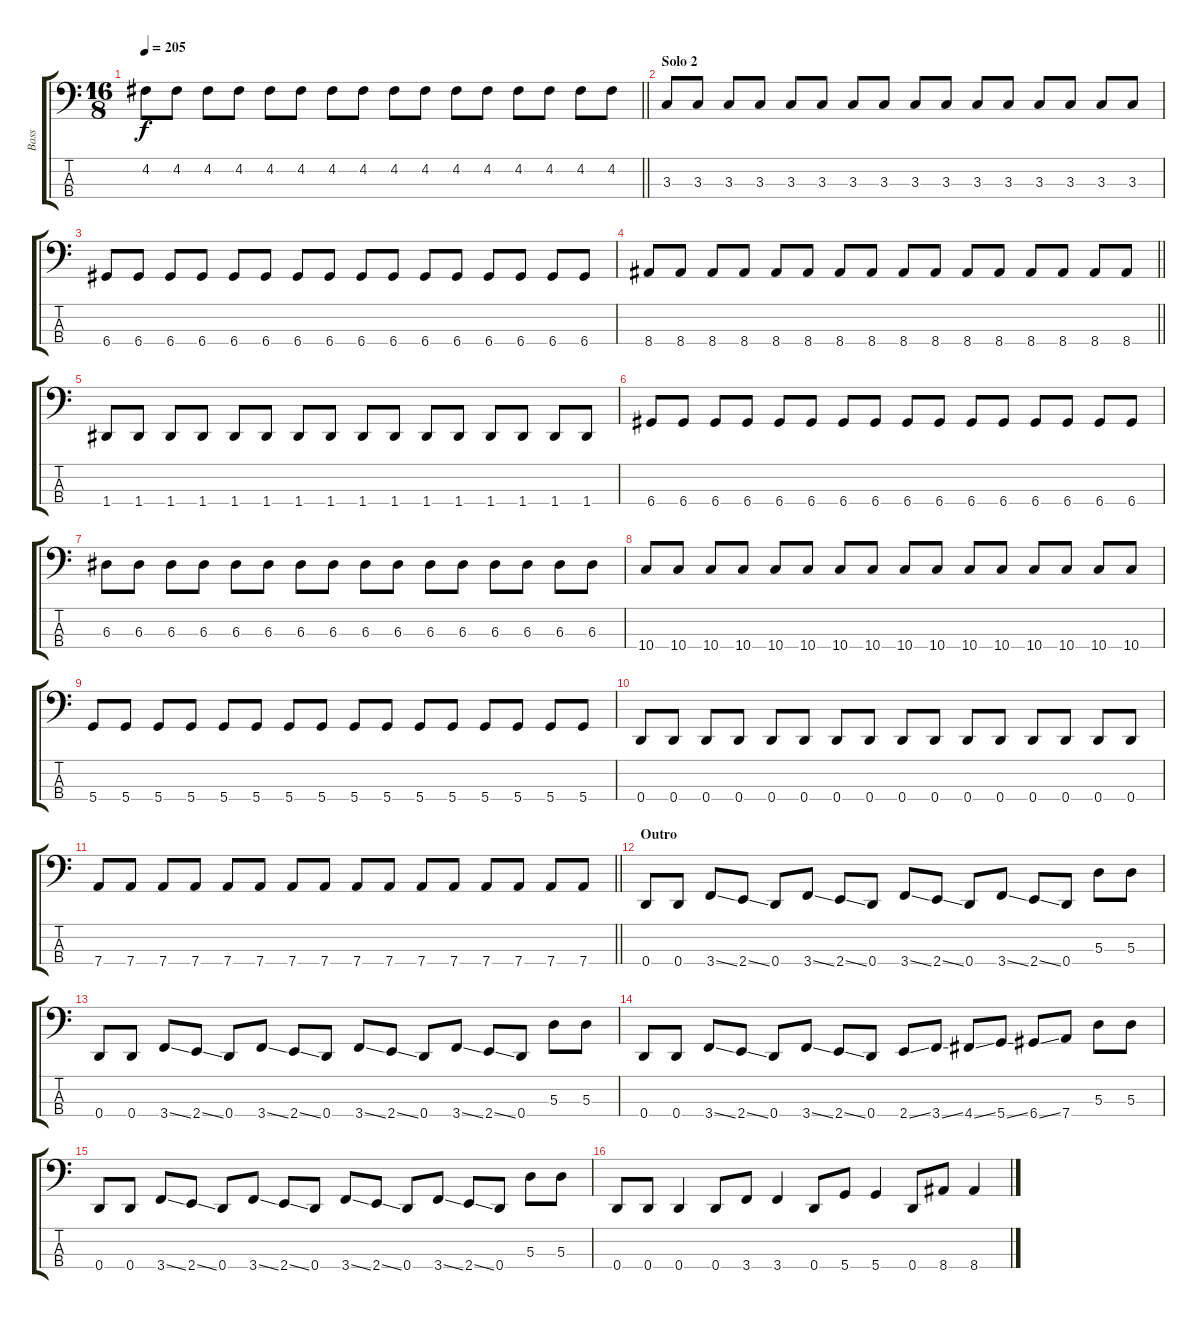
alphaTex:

\track ("Bass" "Bass") {instrument electricbassfinger}
\staff {score tabs}
\tuning (G2 D2 A1 D1) {hide}
\ts (16 8)
\tempo 205
\clef f4
\barLineRight lightlight
\ks c
4.2.8{dy f} 4.2.8 4.2.8 4.2.8 4.2.8 4.2.8 4.2.8 4.2.8 4.2.8 4.2.8 4.2.8 4.2.8 4.2.8 4.2.8 4.2.8 4.2.8 |
\section ("" "Solo 2")
3.3.8 3.3.8 3.3.8 3.3.8 3.3.8 3.3.8 3.3.8 3.3.8 3.3.8 3.3.8 3.3.8 3.3.8 3.3.8 3.3.8 3.3.8 3.3.8 |
6.4.8 6.4.8 6.4.8 6.4.8 6.4.8 6.4.8 6.4.8 6.4.8 6.4.8 6.4.8 6.4.8 6.4.8 6.4.8 6.4.8 6.4.8 6.4.8 |
\barLineRight lightlight
8.4.8 8.4.8 8.4.8 8.4.8 8.4.8 8.4.8 8.4.8 8.4.8 8.4.8 8.4.8 8.4.8 8.4.8 8.4.8 8.4.8 8.4.8 8.4.8 |
1.4.8 1.4.8 1.4.8 1.4.8 1.4.8 1.4.8 1.4.8 1.4.8 1.4.8 1.4.8 1.4.8 1.4.8 1.4.8 1.4.8 1.4.8 1.4.8 |
6.4.8 6.4.8 6.4.8 6.4.8 6.4.8 6.4.8 6.4.8 6.4.8 6.4.8 6.4.8 6.4.8 6.4.8 6.4.8 6.4.8 6.4.8 6.4.8 |
6.3.8 6.3.8 6.3.8 6.3.8 6.3.8 6.3.8 6.3.8 6.3.8 6.3.8 6.3.8 6.3.8 6.3.8 6.3.8 6.3.8 6.3.8 6.3.8 |
10.4.8 10.4.8 10.4.8 10.4.8 10.4.8 10.4.8 10.4.8 10.4.8 10.4.8 10.4.8 10.4.8 10.4.8 10.4.8 10.4.8 10.4.8 10.4.8 |
5.4.8 5.4.8 5.4.8 5.4.8 5.4.8 5.4.8 5.4.8 5.4.8 5.4.8 5.4.8 5.4.8 5.4.8 5.4.8 5.4.8 5.4.8 5.4.8 |
0.4.8 0.4.8 0.4.8 0.4.8 0.4.8 0.4.8 0.4.8 0.4.8 0.4.8 0.4.8 0.4.8 0.4.8 0.4.8 0.4.8 0.4.8 0.4.8 |
\barLineRight lightlight
7.4.8 7.4.8 7.4.8 7.4.8 7.4.8 7.4.8 7.4.8 7.4.8 7.4.8 7.4.8 7.4.8 7.4.8 7.4.8 7.4.8 7.4.8 7.4.8 |
\section ("" "Outro")
0.4.8 0.4.8 3.4{ss}.8 2.4{ss}.8 0.4.8 3.4{ss}.8 2.4{ss}.8 0.4.8 3.4{ss}.8 2.4{ss}.8 0.4.8 3.4{ss}.8 2.4{ss}.8 0.4.8 5.3.8 5.3.8 |
0.4.8 0.4.8 3.4{ss}.8 2.4{ss}.8 0.4.8 3.4{ss}.8 2.4{ss}.8 0.4.8 3.4{ss}.8 2.4{ss}.8 0.4.8 3.4{ss}.8 2.4{ss}.8 0.4.8 5.3.8 5.3.8 |
0.4.8 0.4.8 3.4{ss}.8 2.4{ss}.8 0.4.8 3.4{ss}.8 2.4{ss}.8 0.4.8 2.4{ss}.8 3.4{ss}.8 4.4{ss}.8 5.4{ss}.8 6.4{ss}.8 7.4.8 5.3.8 5.3.8 |
0.4.8 0.4.8 3.4{ss}.8 2.4{ss}.8 0.4.8 3.4{ss}.8 2.4{ss}.8 0.4.8 3.4{ss}.8 2.4{ss}.8 0.4.8 3.4{ss}.8 2.4{ss}.8 0.4.8 5.3.8 5.3.8 |
0.4.8 0.4.8 0.4.4 0.4.8 3.4.8 3.4.4 0.4.8 5.4.8 5.4.4 0.4.8 8.4.8 8.4.4
